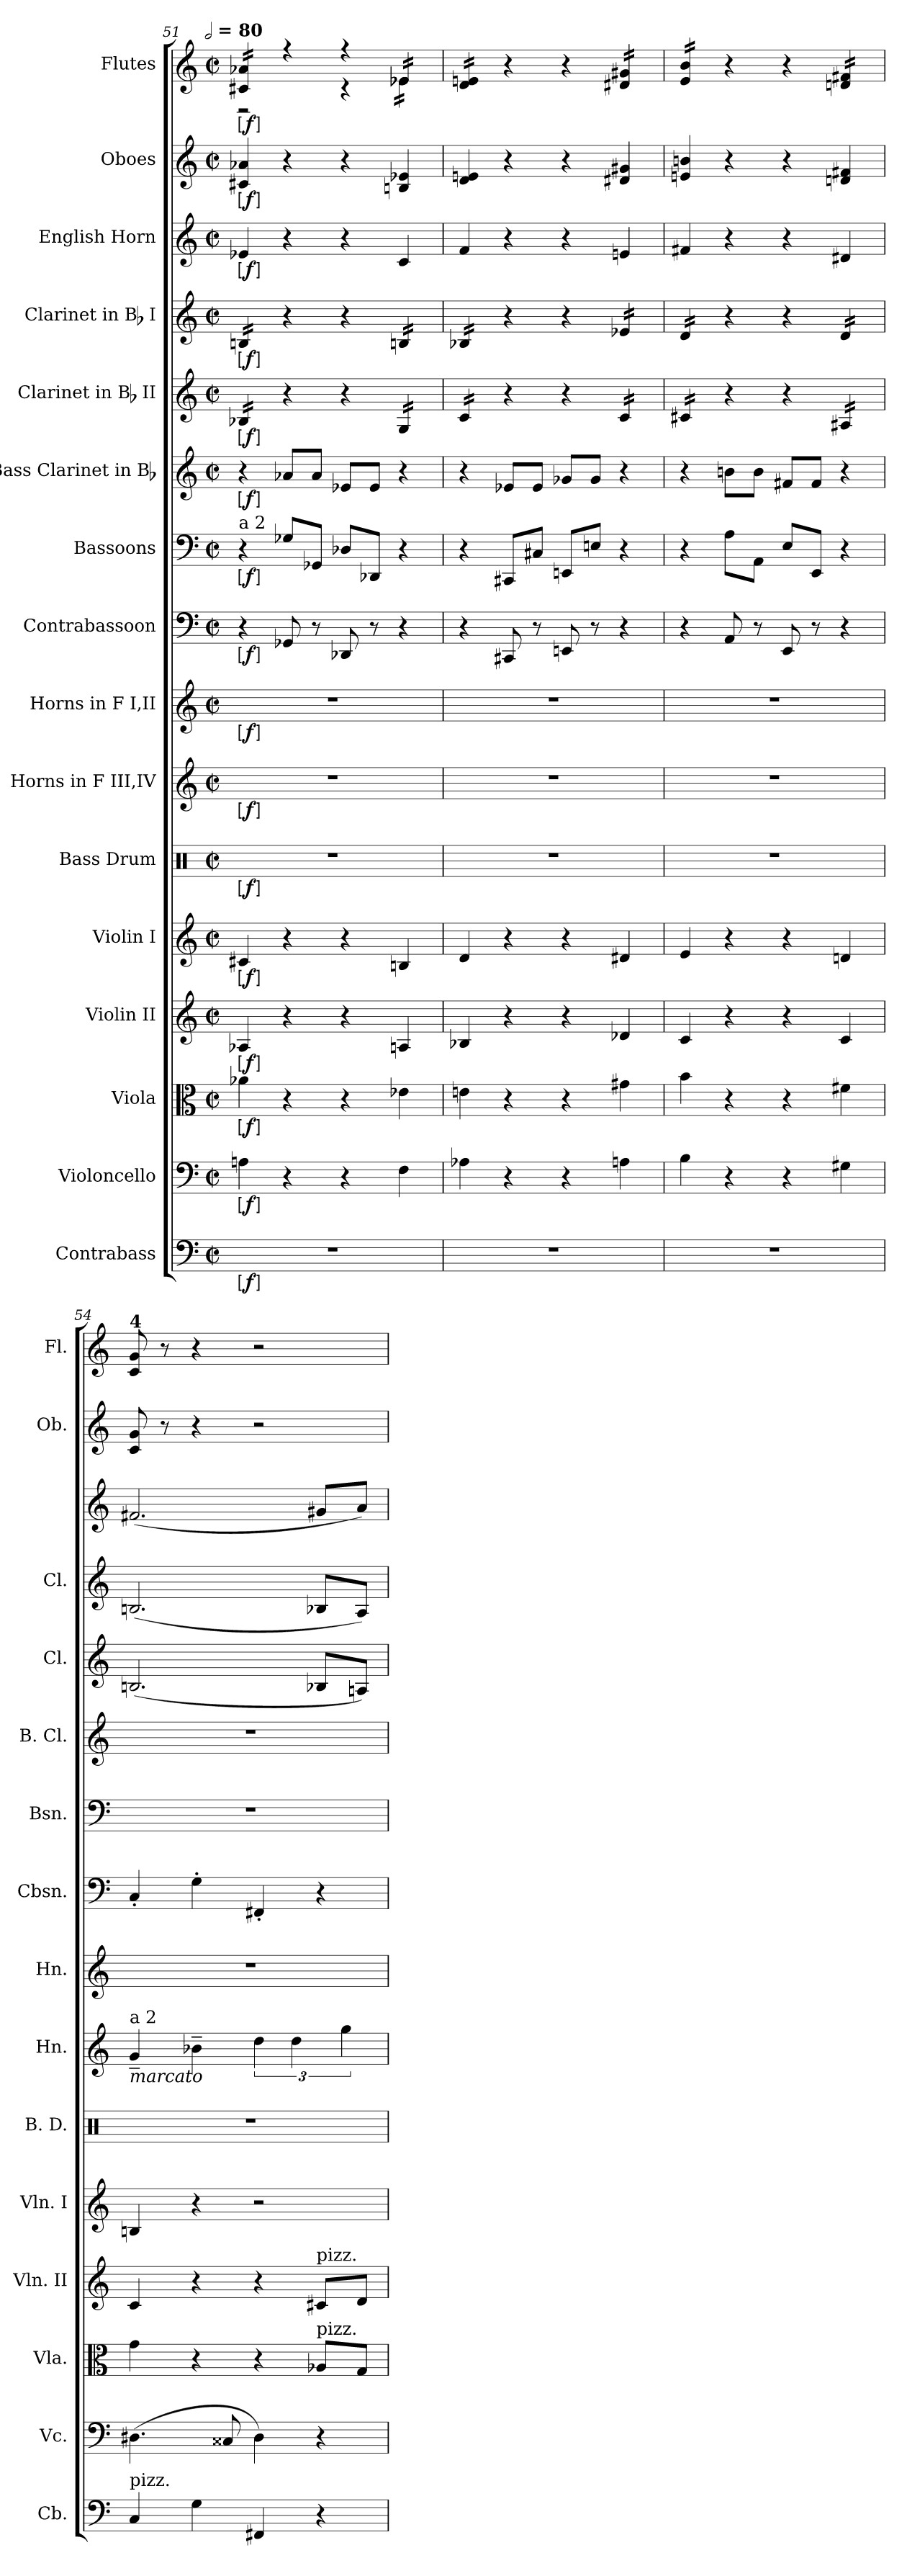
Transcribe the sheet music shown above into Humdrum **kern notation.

**kern	**dynam	**kern	**dynam	**kern	**dynam	**kern	**dynam	**kern	**dynam	**kern	**dynam	**kern	**dynam	**kern	**dynam	**kern	**dynam	**kern	**dynam	**kern	**dynam	**kern	**dynam	**kern	**dynam	**kern	**dynam	**kern	**dynam	**kern	**dynam
*part16	*part16	*part15	*part15	*part14	*part14	*part13	*part13	*part12	*part12	*part11	*part11	*part10	*part10	*part9	*part9	*part8	*part8	*part7	*part7	*part6	*part6	*part5	*part5	*part4	*part4	*part3	*part3	*part2	*part2	*part1	*part1
*staff16	*staff16	*staff15	*staff15	*staff14	*staff14	*staff13	*staff13	*staff12	*staff12	*staff11	*staff11	*staff10	*staff10	*staff9	*staff9	*staff8	*staff8	*staff7	*staff7	*staff6	*staff6	*staff5	*staff5	*staff4	*staff4	*staff3	*staff3	*staff2	*staff2	*staff1	*staff1
*I"Contrabass	*	*I"Violoncello	*	*I"Viola	*	*I"Violin II	*	*I"Violin I	*	*I"Bass Drum	*	*I"Horns in F III,IV	*	*I"Horns in F I,II	*	*I"Contrabassoon	*	*I"Bassoons	*	*I"Bass Clarinet in Bb	*	*I"Clarinet in Bb II	*	*I"Clarinet in Bb I	*	*I"English Horn	*	*I"Oboes	*	*I"Flutes	*
*I'Cb.	*	*I'Vc.	*	*I'Vla.	*	*I'Vln. II	*	*I'Vln. I	*	*I'B. D.	*	*I'Hn.	*	*I'Hn.	*	*I'Cbsn.	*	*I'Bsn.	*	*I'B. Cl.	*	*I'Cl.	*	*I'Cl.	*	*	*	*I'Ob.	*	*I'Fl.	*
*clefF4	*	*clefF4	*	*clefC3	*	*clefG2	*	*clefG2	*	*clefX	*	*clefG2	*	*clefG2	*	*clefF4	*	*clefF4	*	*clefG2	*	*clefG2	*	*clefG2	*	*clefG2	*	*clefG2	*	*clefG2	*
*	*	*	*	*	*	*	*	*	*	*	*	*ITrd4c7	*	*ITrd4c7	*	*	*	*	*	*ITrd1c2	*	*ITrd1c2	*	*ITrd1c2	*	*ITrd4c7	*	*	*	*	*
*k[]	*	*k[]	*	*k[]	*	*k[]	*	*k[]	*	*k[]	*	*k[b-]	*	*k[b-]	*	*k[]	*	*k[]	*	*k[b-e-]	*	*k[b-e-]	*	*k[b-e-]	*	*k[b-]	*	*k[]	*	*k[]	*
!!LO:TX:omd:t=[half] = 80
*M2/2	*	*M2/2	*	*M2/2	*	*M2/2	*	*M2/2	*	*M2/2	*	*M2/2	*	*M2/2	*	*M2/2	*	*M2/2	*	*M2/2	*	*M2/2	*	*M2/2	*	*M2/2	*	*M2/2	*	*M2/2	*
*met(c|)	*	*met(c|)	*	*met(c|)	*	*met(c|)	*	*met(c|)	*	*met(c|)	*	*met(c|)	*	*met(c|)	*	*met(c|)	*	*met(c|)	*	*met(c|)	*	*met(c|)	*	*met(c|)	*	*met(c|)	*	*met(c|)	*	*met(c|)	*
*MM160	*	*MM160	*	*MM160	*	*MM160	*	*MM160	*	*MM160	*	*MM160	*	*MM160	*	*MM160	*	*MM160	*	*MM160	*	*MM160	*	*MM160	*	*MM160	*	*MM160	*	*MM160	*
=51	=51	=51	=51	=51	=51	=51	=51	=51	=51	=51	=51	=51	=51	=51	=51	=51	=51	=51	=51	=51	=51	=51	=51	=51	=51	=51	=51	=51	=51	=51	=51
*	*	*	*	*	*	*	*	*	*	*	*	*	*	*	*	*	*	*	*	*	*	*	*	*	*	*	*	*	*	*^	*
!	!	!	!	!	!	!	!	!	!	!	!	!	!	!	!	!	!	!	!	!	!	!	!	!LO:TX:a:color=crimson:t=⚠	!	!	!	!	!	!	!	!
!	!	!	!	!	!	!	!	!	!	!	!	!	!	!	!	!	!	!LO:TX:a:t=a 2	!	!	!	!	!	!	!	!	!	!	!	!	!	!
!	!LO:DY:ed=brack	!	!LO:DY:ed=brack	!	!LO:DY:ed=brack	!	!LO:DY:ed=brack	!	!LO:DY:ed=brack	!	!LO:DY:ed=brack	!	!LO:DY:ed=brack	!	!LO:DY:ed=brack	!	!LO:DY:ed=brack	!	!LO:DY:ed=brack	!	!LO:DY:ed=brack	!	!LO:DY:ed=brack	!	!LO:DY:ed=brack	!	!LO:DY:ed=brack	!	!LO:DY:ed=brack	!	!	!LO:DY:ed=brack
*	*	*	*	*	*	*	*	*	*	*	*	*	*	*	*	*	*	*	*	*	*	*tremolo	*	*	*	*	*	*	*	*	*	*
*	*	*	*	*	*	*	*	*	*	*	*	*	*	*	*	*	*	*	*	*	*	*	*	*tremolo	*	*	*	*	*	*	*	*
*	*	*	*	*	*	*	*	*	*	*	*	*	*	*	*	*	*	*	*	*	*	*	*	*	*	*	*	*	*	*tremolo	*	*
1r	f	4An	f	4a-X	f	4A-X	f	4c#X	f	1r	f	1r	f	1r	f	4r	f	4r	f	4r	f	16A-XLL	f	16AnLL	f	4A-X	f	4c#X 4a-X	f	16c#X 16a-XLL	2r	f
.	.	.	.	.	.	.	.	.	.	.	.	.	.	.	.	.	.	.	.	.	.	16A-X	.	16An	.	.	.	.	.	16c#X 16a-X	.	.
.	.	.	.	.	.	.	.	.	.	.	.	.	.	.	.	.	.	.	.	.	.	16A-X	.	16An	.	.	.	.	.	16c#X 16a-X	.	.
.	.	.	.	.	.	.	.	.	.	.	.	.	.	.	.	.	.	.	.	.	.	16A-XJJ	.	16AnJJ	.	.	.	.	.	16c#X 16a-XJJ	.	.
.	.	4r	.	4r	.	4r	.	4r	.	.	.	.	.	.	.	8GG-X	.	8G-XL	.	8g-XL	.	4r	.	4r	.	4r	.	4r	.	4r	.	.
.	.	.	.	.	.	.	.	.	.	.	.	.	.	.	.	8r	.	8GG-XJ	.	8g-J	.	.	.	.	.	.	.	.	.	.	.	.
.	.	4r	.	4r	.	4r	.	4r	.	.	.	.	.	.	.	8DD-X	.	8D-XL	.	8d-XL	.	4r	.	4r	.	4r	.	4r	.	4r	4r	.
.	.	.	.	.	.	.	.	.	.	.	.	.	.	.	.	8r	.	8DD-XJ	.	8d-J	.	.	.	.	.	.	.	.	.	.	.	.
.	.	4F	.	4e-X	.	4An	.	4Bn	.	.	.	.	.	.	.	4r	.	4r	.	4r	.	16FLL	.	16AnLL	.	4F	.	4Bn 4e-X	.	16e-XLL	16e-XLL	.
.	.	.	.	.	.	.	.	.	.	.	.	.	.	.	.	.	.	.	.	.	.	16F	.	16An	.	.	.	.	.	16e-X	16e-X	.
.	.	.	.	.	.	.	.	.	.	.	.	.	.	.	.	.	.	.	.	.	.	16F	.	16An	.	.	.	.	.	16e-X	16e-X	.
.	.	.	.	.	.	.	.	.	.	.	.	.	.	.	.	.	.	.	.	.	.	16FJJ	.	16AnJJ	.	.	.	.	.	16e-XJJ	16e-XJJ	.
*	*	*	*	*	*	*	*	*	*	*	*	*	*	*	*	*	*	*	*	*	*	*	*	*	*	*	*	*	*	*v	*v	*
=52	=52	=52	=52	=52	=52	=52	=52	=52	=52	=52	=52	=52	=52	=52	=52	=52	=52	=52	=52	=52	=52	=52	=52	=52	=52	=52	=52	=52	=52	=52	=52
1r	.	4A-X	.	4en	.	4B-X	.	4d	.	1r	.	1r	.	1r	.	4r	.	4r	.	4r	.	16B-LL	.	16A-XLL	.	4B-	.	4d 4en	.	16d 16enLL	.
.	.	.	.	.	.	.	.	.	.	.	.	.	.	.	.	.	.	.	.	.	.	16B-	.	16A-X	.	.	.	.	.	16d 16en	.
.	.	.	.	.	.	.	.	.	.	.	.	.	.	.	.	.	.	.	.	.	.	16B-	.	16A-X	.	.	.	.	.	16d 16en	.
.	.	.	.	.	.	.	.	.	.	.	.	.	.	.	.	.	.	.	.	.	.	16B-JJ	.	16A-XJJ	.	.	.	.	.	16d 16enJJ	.
.	.	4r	.	4r	.	4r	.	4r	.	.	.	.	.	.	.	8CC#X	.	8CC#XL	.	8d-XL	.	4r	.	4r	.	4r	.	4r	.	4r	.
.	.	.	.	.	.	.	.	.	.	.	.	.	.	.	.	8r	.	8C#XJ	.	8d-J	.	.	.	.	.	.	.	.	.	.	.
.	.	4r	.	4r	.	4r	.	4r	.	.	.	.	.	.	.	8EEn	.	8EEnL	.	8f-XL	.	4r	.	4r	.	4r	.	4r	.	4r	.
.	.	.	.	.	.	.	.	.	.	.	.	.	.	.	.	8r	.	8EnJ	.	8f-J	.	.	.	.	.	.	.	.	.	.	.
.	.	4An	.	4g#X	.	4d-X	.	4d#X	.	.	.	.	.	.	.	4r	.	4r	.	4r	.	16B-LL	.	16d-XLL	.	4An	.	4d#X 4g#X	.	16d#X 16g#XLL	.
.	.	.	.	.	.	.	.	.	.	.	.	.	.	.	.	.	.	.	.	.	.	16B-	.	16d-X	.	.	.	.	.	16d#X 16g#X	.
.	.	.	.	.	.	.	.	.	.	.	.	.	.	.	.	.	.	.	.	.	.	16B-	.	16d-X	.	.	.	.	.	16d#X 16g#X	.
.	.	.	.	.	.	.	.	.	.	.	.	.	.	.	.	.	.	.	.	.	.	16B-JJ	.	16d-XJJ	.	.	.	.	.	16d#X 16g#XJJ	.
=53	=53	=53	=53	=53	=53	=53	=53	=53	=53	=53	=53	=53	=53	=53	=53	=53	=53	=53	=53	=53	=53	=53	=53	=53	=53	=53	=53	=53	=53	=53	=53
1r	.	4B	.	4b	.	4c	.	4e	.	1r	.	1r	.	1r	.	4r	.	4r	.	4r	.	16BnLL	.	16cLL	.	4Bn	.	4en 4bn	.	16e 16bLL	.
.	.	.	.	.	.	.	.	.	.	.	.	.	.	.	.	.	.	.	.	.	.	16Bn	.	16c	.	.	.	.	.	16e 16b	.
.	.	.	.	.	.	.	.	.	.	.	.	.	.	.	.	.	.	.	.	.	.	16Bn	.	16c	.	.	.	.	.	16e 16b	.
.	.	.	.	.	.	.	.	.	.	.	.	.	.	.	.	.	.	.	.	.	.	16BnJJ	.	16cJJ	.	.	.	.	.	16e 16bJJ	.
.	.	4r	.	4r	.	4r	.	4r	.	.	.	.	.	.	.	8AA	.	8AL	.	8anL	.	4r	.	4r	.	4r	.	4r	.	4r	.
.	.	.	.	.	.	.	.	.	.	.	.	.	.	.	.	8r	.	8AAJ	.	8aJ	.	.	.	.	.	.	.	.	.	.	.
.	.	4r	.	4r	.	4r	.	4r	.	.	.	.	.	.	.	8EE	.	8EL	.	8enL	.	4r	.	4r	.	4r	.	4r	.	4r	.
.	.	.	.	.	.	.	.	.	.	.	.	.	.	.	.	8r	.	8EEJ	.	8eJ	.	.	.	.	.	.	.	.	.	.	.
.	.	4G#X	.	4f#X	.	4c	.	4dn	.	.	.	.	.	.	.	4r	.	4r	.	4r	.	16G#XLL	.	16cLL	.	4G#X	.	4dn 4f#X	.	16dn 16f#XLL	.
.	.	.	.	.	.	.	.	.	.	.	.	.	.	.	.	.	.	.	.	.	.	16G#X	.	16c	.	.	.	.	.	16dn 16f#X	.
.	.	.	.	.	.	.	.	.	.	.	.	.	.	.	.	.	.	.	.	.	.	16G#X	.	16c	.	.	.	.	.	16dn 16f#X	.
.	.	.	.	.	.	.	.	.	.	.	.	.	.	.	.	.	.	.	.	.	.	16G#XJJ	.	16cJJ	.	.	.	.	.	16dn 16f#XJJ	.
*	*	*	*	*	*	*	*	*	*	*	*	*	*	*	*	*	*	*	*	*	*	*	*	*	*	*	*	*	*	*Xtremolo	*
*	*	*	*	*	*	*	*	*	*	*	*	*	*	*	*	*	*	*	*	*	*	*	*	*Xtremolo	*	*	*	*	*	*	*
*	*	*	*	*	*	*	*	*	*	*	*	*	*	*	*	*	*	*	*	*	*	*Xtremolo	*	*	*	*	*	*	*	*	*
=54	=54	=54	=54	=54	=54	=54	=54	=54	=54	=54	=54	=54	=54	=54	=54	=54	=54	=54	=54	=54	=54	=54	=54	=54	=54	=54	=54	=54	=54	=54	=54
!	!	!	!	!	!	!	!	!	!	!	!	!	!	!	!	!	!	!	!	!	!	!	!	!	!	!	!	!	!	!LO:TX:a:B:t=4	!
!	!	!	!	!	!	!	!	!	!	!	!	!LO:TX:b:i:t=marcato	!	!	!	!	!	!	!	!	!	!	!	!	!	!	!	!	!	!	!
!	!	!	!	!	!	!	!	!	!	!	!	!LO:TX:a:t=a 2	!	!	!	!	!	!	!	!	!	!	!	!	!	!	!	!	!	!	!
!LO:TX:a:t=pizz.	!	!	!	!	!	!	!	!	!	!	!	!	!	!	!	!	!	!	!	!	!	!	!	!	!	!	!	!	!	!	!
4C	.	(4.D#X	.	4g	.	4c	.	4Bn	.	1r	.	4c~	.	1r	.	4C'	.	1r	.	1r	.	(2.An	.	(2.An	.	(2.Bn	.	8c 8g	.	8c 8g	.
.	.	.	.	.	.	.	.	.	.	.	.	.	.	.	.	.	.	.	.	.	.	.	.	.	.	.	.	8r	.	8r	.
4G	.	.	.	4r	.	4r	.	4r	.	.	.	4e-X~	.	.	.	4G'	.	.	.	.	.	.	.	.	.	.	.	4r	.	4r	.
.	.	8C##X	.	.	.	.	.	.	.	.	.	.	.	.	.	.	.	.	.	.	.	.	.	.	.	.	.	.	.	.	.
4FF#X	.	4D#)	.	4r	.	4r	.	2r	.	.	.	6g	.	.	.	4FF#X'	.	.	.	.	.	.	.	.	.	.	.	2r	.	2r	.
.	.	.	.	.	.	.	.	.	.	.	.	6g	.	.	.	.	.	.	.	.	.	.	.	.	.	.	.	.	.	.	.
!	!	!	!	!	!	!LO:TX:a:t=pizz.	!	!	!	!	!	!	!	!	!	!	!	!	!	!	!	!	!	!	!	!	!	!	!	!	!
!	!	!	!	!LO:TX:a:t=pizz.	!	!	!	!	!	!	!	!	!	!	!	!	!	!	!	!	!	!	!	!	!	!	!	!	!	!	!
4r	.	4r	.	8A-XL	.	8c#XL	.	.	.	.	.	.	.	.	.	4r	.	.	.	.	.	8A-XL	.	8A-XL	.	8c#XL	.	.	.	.	.
.	.	.	.	.	.	.	.	.	.	.	.	6cc	.	.	.	.	.	.	.	.	.	.	.	.	.	.	.	.	.	.	.
.	.	.	.	8GJ	.	8dJ	.	.	.	.	.	.	.	.	.	.	.	.	.	.	.	8GnJ)	.	8GJ)	.	8dJ)	.	.	.	.	.
=	=	=	=	=	=	=	=	=	=	=	=	=	=	=	=	=	=	=	=	=	=	=	=	=	=	=	=	=	=	=	=
*-	*-	*-	*-	*-	*-	*-	*-	*-	*-	*-	*-	*-	*-	*-	*-	*-	*-	*-	*-	*-	*-	*-	*-	*-	*-	*-	*-	*-	*-	*-	*-
